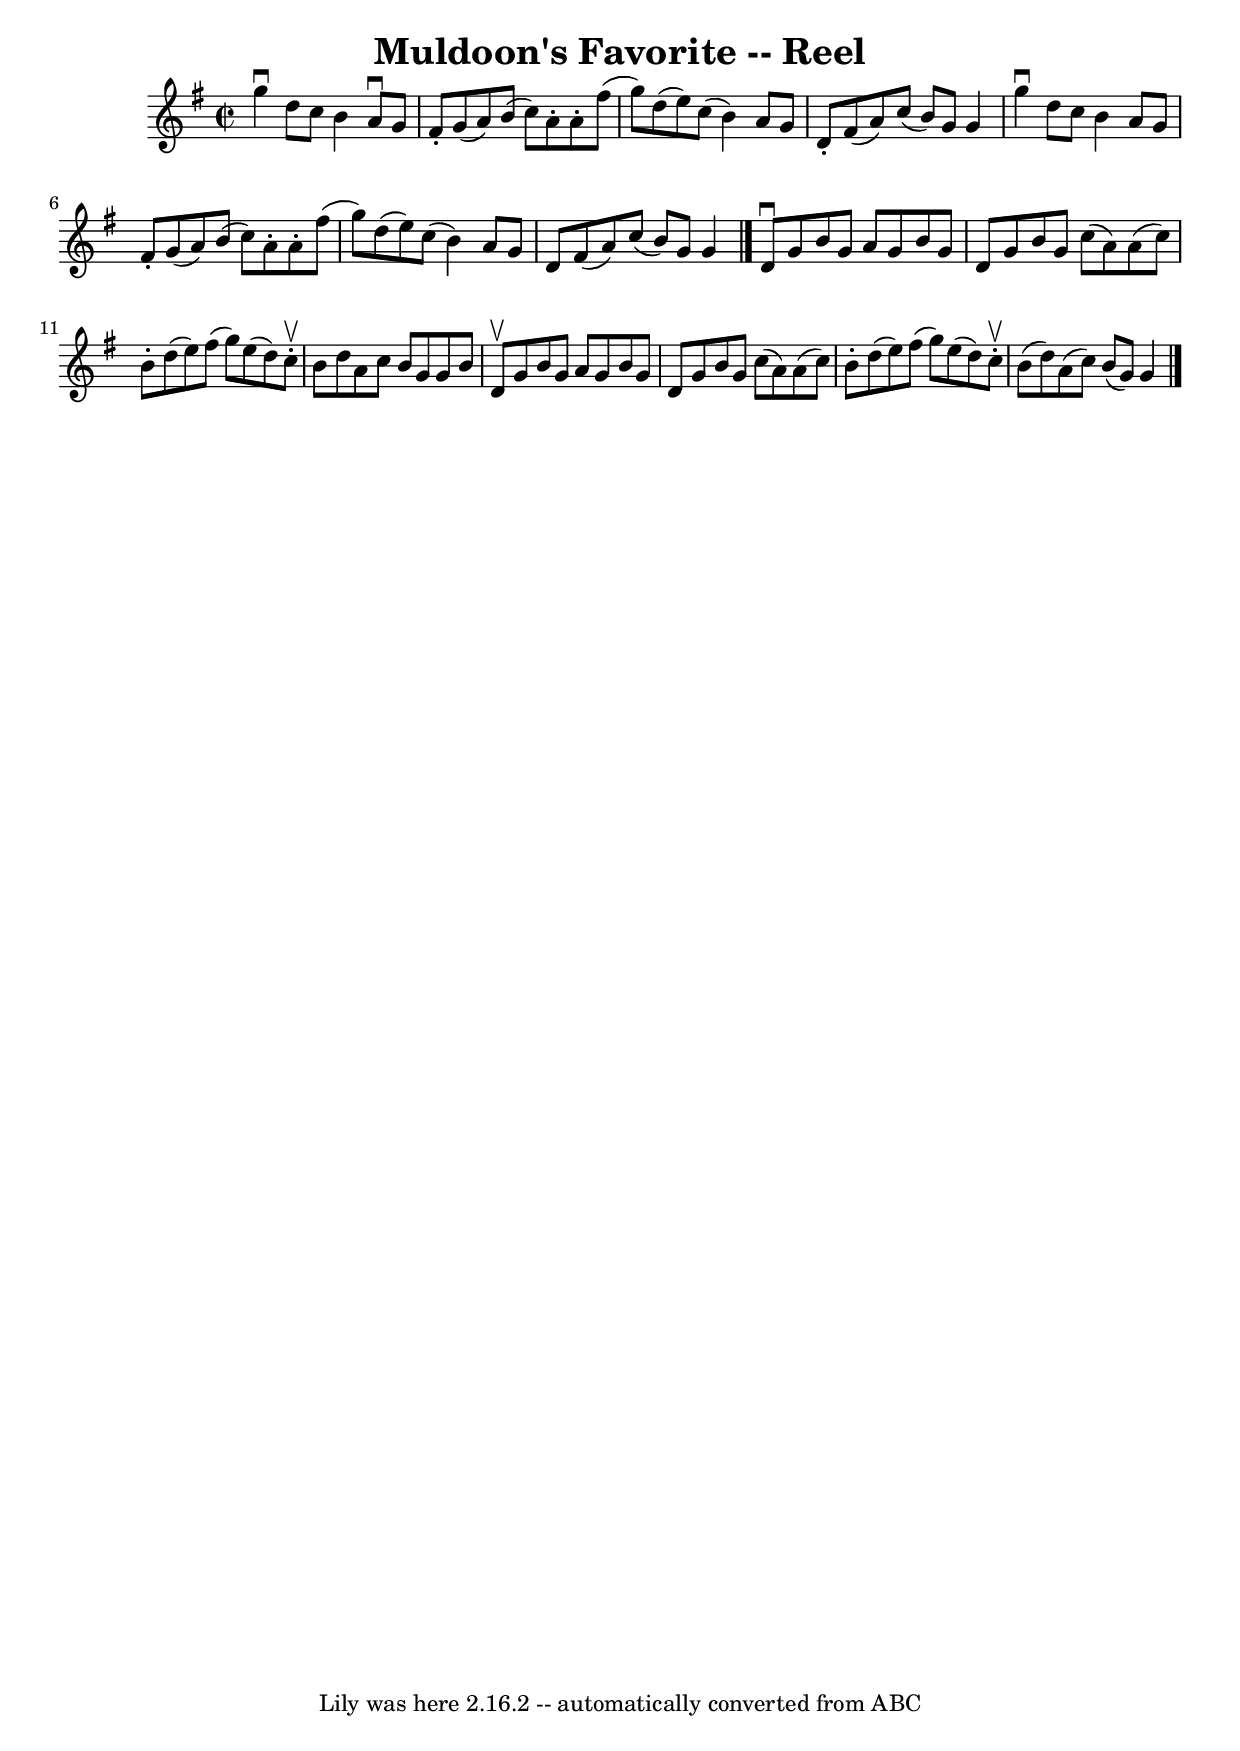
\version "2.16.2"
\include "Mammoth.ily"
\header {
  %% book = "Ryan's Mammoth Collection"
  crossRefNumber = "1"
  footnotes = "\\\\297"
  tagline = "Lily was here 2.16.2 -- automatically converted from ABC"
  title = "Muldoon's Favorite -- Reel"

}
voicedefault =  {


  \override Staff.TimeSignature #'style = #'C
  \time 2/2 
  \key g \major
  g''4^\downbow d''8 c''8 b'4 a'8^\downbow g'8    |
  fis'8 -. g'8 (a'8) b'8 (c''8)   
  a'8 -. a'8 -. fis''8 (|
  g''8) d''8 (e''8) c''8 (
  b'4) a'8 g'8    |
  d'8 -. fis'8 (a'8) c''8 (
  b'8) g'8 g'4    |
  g''4^\downbow d''8 c''8 b'4    
  a'8 g'8    |
  fis'8 -. g'8 (a'8) b'8 (c''8) a'8 -. 
  a'8 -. fis''8 (|
  g''8) d''8 (e''8) c''8 (b'4  
  -) a'8 g'8    |
  d'8 fis'8 (a'8) c''8 (b'8)   
  g'8 g'4    \bar "|."     \bar "|." d'8^\downbow g'8 b'8 g'8    
  a'8 g'8 b'8 g'8    |
  d'8 g'8 b'8 g'8 c''8 (a'8 
  ) a'8 (c''8)   |
  b'8 -. d''8 (e''8) fis''8 (
  g''8) e''8 (d''8) c''8^\upbow-.   |
  b'8 d''8 a'8   
  c''8 b'8 g'8 g'8 b'8    |
  d'8^\upbow g'8 b'8    
  g'8 a'8 g'8 b'8 g'8    |
  d'8 g'8 b'8 g'8 c''8 
  (a'8) a'8 (c''8)   |
  b'8 -. d''8 (e''8) fis''8 
  (g''8) e''8 (d''8) c''8^\upbow-.   |
  b'8 (d''8  
  -) a'8 (c''8) b'8 (g'8) g'4    \bar "|."   

}

\score{
  <<

    \context Staff="default"
    {
      \voicedefault 
      
    }

  >>
  \layout {
    
  }
  \midi {
  }

}
